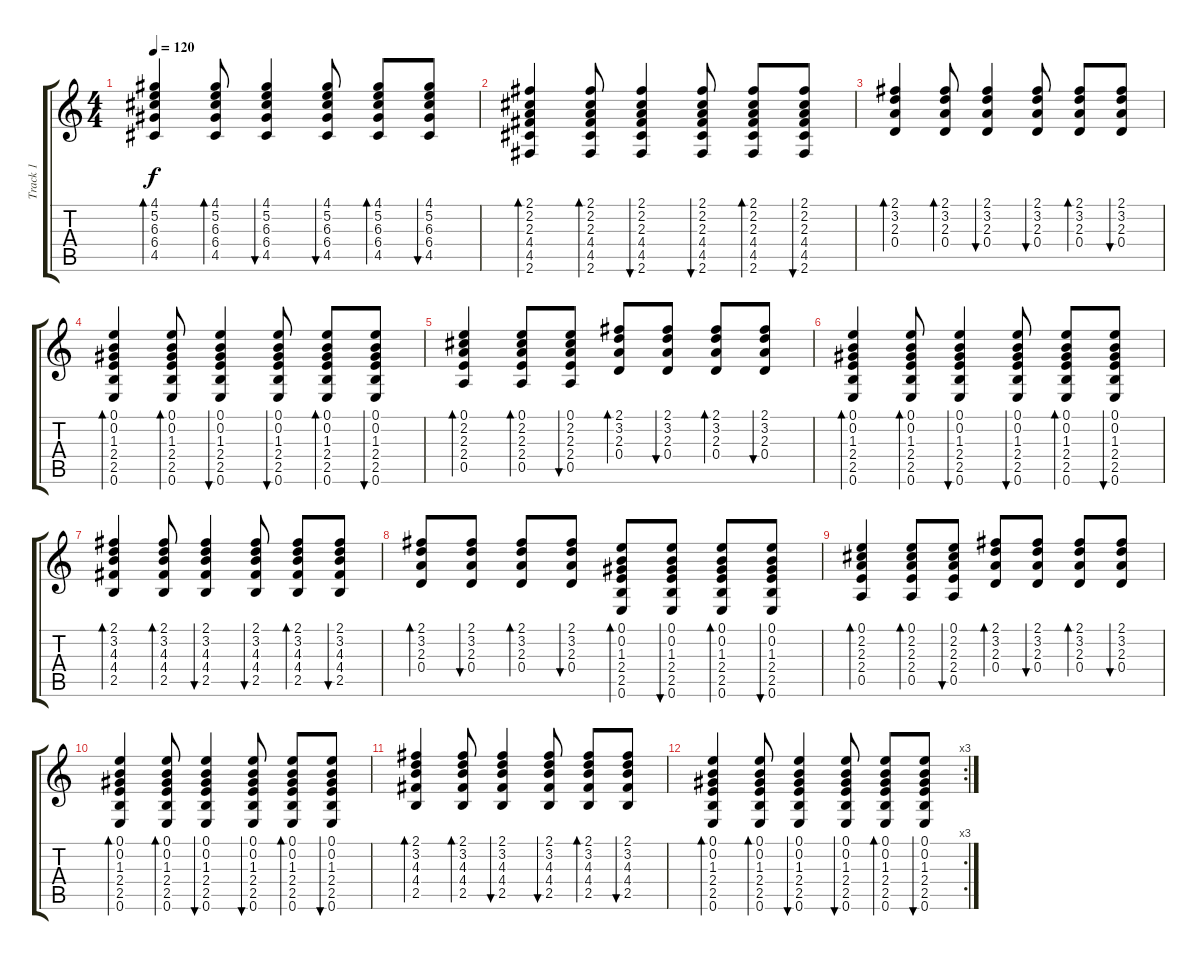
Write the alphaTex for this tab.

\track ("Track 1" "Track 1") {instrument electricguitarjazz}
\staff {score tabs}
\tuning (E4 B3 G3 D3 A2 E2) {hide}
\ts (4 4)
\tempo 120
\clef g2
\ks c
(4.1 5.2 6.3 6.4 4.5).4{bd 60 dy f} (4.1 5.2 6.3 6.4 4.5).8{bd 60} (4.1 5.2 6.3 6.4 4.5).4{bu 60} (4.1 5.2 6.3 6.4 4.5).8{bu 60} (4.1 5.2 6.3 6.4 4.5).8{bd 60} (4.1 5.2 6.3 6.4 4.5).8{bu 60} |
(2.1 2.2 2.3 4.4 4.5 2.6).4{bd 60} (2.1 2.2 2.3 4.4 4.5 2.6).8{bd 60} (2.1 2.2 2.3 4.4 4.5 2.6).4{bu 60} (2.1 2.2 2.3 4.4 4.5 2.6).8{bu 60} (2.1 2.2 2.3 4.4 4.5 2.6).8{bd 60} (2.1 2.2 2.3 4.4 4.5 2.6).8{bu 60} |
(2.1 3.2 2.3 0.4).4{bd 60} (2.1 3.2 2.3 0.4).8{bd 60} (2.1 3.2 2.3 0.4).4{bu 60} (2.1 3.2 2.3 0.4).8{bu 60} (2.1 3.2 2.3 0.4).8{bd 60} (2.1 3.2 2.3 0.4).8{bu 60} |
(0.1 0.2 1.3 2.4 2.5 0.6).4{bd 60} (0.1 0.2 1.3 2.4 2.5 0.6).8{bd 60} (0.1 0.2 1.3 2.4 2.5 0.6).4{bu 60} (0.1 0.2 1.3 2.4 2.5 0.6).8{bu 60} (0.1 0.2 1.3 2.4 2.5 0.6).8{bd 60} (0.1 0.2 1.3 2.4 2.5 0.6).8{bu 60} |
(0.1 2.2 2.3 2.4 0.5).4{bd 60} (0.1 2.2 2.3 2.4 0.5).8{bd 60} (0.1 2.2 2.3 2.4 0.5).8{bu 60} (2.1 3.2 2.3 0.4).8{bd 60} (2.1 3.2 2.3 0.4).8{bu 60} (2.1 3.2 2.3 0.4).8{bd 60} (2.1 3.2 2.3 0.4).8{bu 60} |
(0.1 0.2 1.3 2.4 2.5 0.6).4{bd 60} (0.1 0.2 1.3 2.4 2.5 0.6).8{bd 60} (0.1 0.2 1.3 2.4 2.5 0.6).4{bu 60} (0.1 0.2 1.3 2.4 2.5 0.6).8{bu 60} (0.1 0.2 1.3 2.4 2.5 0.6).8{bd 60} (0.1 0.2 1.3 2.4 2.5 0.6).8{bu 60} |
(2.1 3.2 4.3 4.4 2.5).4{bd 60} (2.1 3.2 4.3 4.4 2.5).8{bd 60} (2.1 3.2 4.3 4.4 2.5).4{bu 60} (2.1 3.2 4.3 4.4 2.5).8{bu 60} (2.1 3.2 4.3 4.4 2.5).8{bd 60} (2.1 3.2 4.3 4.4 2.5).8{bu 60} |
(2.1 3.2 2.3 0.4).8{bd 60} (2.1 3.2 2.3 0.4).8{bu 60} (2.1 3.2 2.3 0.4).8{bd 60} (2.1 3.2 2.3 0.4).8{bu 60} (0.1 0.2 1.3 2.4 2.5 0.6).8{bd 60} (0.1 0.2 1.3 2.4 2.5 0.6).8{bu 60} (0.1 0.2 1.3 2.4 2.5 0.6).8{bd 60} (0.1 0.2 1.3 2.4 2.5 0.6).8{bu 60} |
(0.1 2.2 2.3 2.4 0.5).4{bd 60} (0.1 2.2 2.3 2.4 0.5).8{bd 60} (0.1 2.2 2.3 2.4 0.5).8{bu 60} (2.1 3.2 2.3 0.4).8{bd 60} (2.1 3.2 2.3 0.4).8{bu 60} (2.1 3.2 2.3 0.4).8{bd 60} (2.1 3.2 2.3 0.4).8{bu 60} |
(0.1 0.2 1.3 2.4 2.5 0.6).4{bd 60} (0.1 0.2 1.3 2.4 2.5 0.6).8{bd 60} (0.1 0.2 1.3 2.4 2.5 0.6).4{bu 60} (0.1 0.2 1.3 2.4 2.5 0.6).8{bu 60} (0.1 0.2 1.3 2.4 2.5 0.6).8{bd 60} (0.1 0.2 1.3 2.4 2.5 0.6).8{bu 60} |
(2.1 3.2 4.3 4.4 2.5).4{bd 60} (2.1 3.2 4.3 4.4 2.5).8{bd 60} (2.1 3.2 4.3 4.4 2.5).4{bu 60} (2.1 3.2 4.3 4.4 2.5).8{bu 60} (2.1 3.2 4.3 4.4 2.5).8{bd 60} (2.1 3.2 4.3 4.4 2.5).8{bu 60} |
\rc 3
(0.1 0.2 1.3 2.4 2.5 0.6).4{bd 60} (0.1 0.2 1.3 2.4 2.5 0.6).8{bd 60} (0.1 0.2 1.3 2.4 2.5 0.6).4{bu 60} (0.1 0.2 1.3 2.4 2.5 0.6).8{bu 60} (0.1 0.2 1.3 2.4 2.5 0.6).8{bd 60} (0.1 0.2 1.3 2.4 2.5 0.6).8{bu 60}
